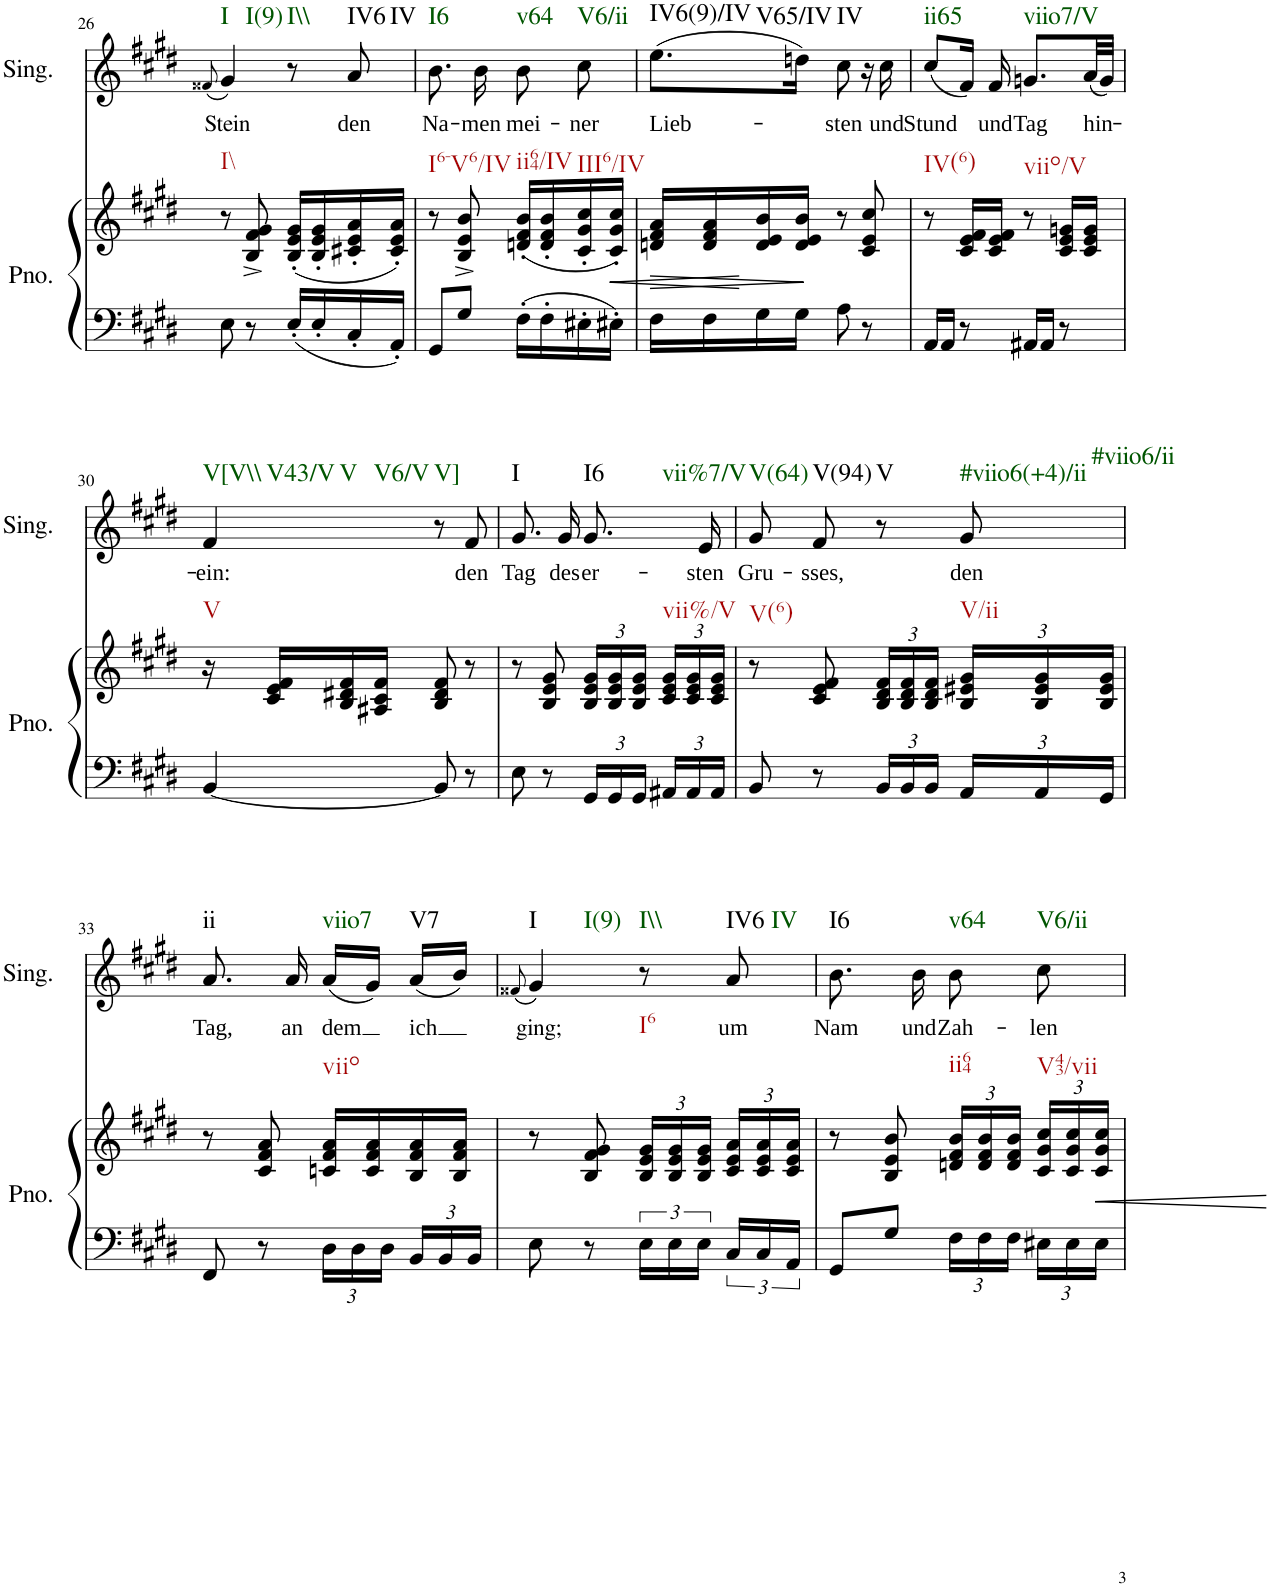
**kern	**kern	**dynam	**kern	**text	**harte
*part2	*part2	*part2	*part1	*part1	*part1
*staff3	*staff2	*staff2/3	*staff1	*staff1	*
*I"Pianoforte	*	*	*I"Singstimme	*	*
*I'Pno.	*	*	*I'Sing.	*	*
!!LO:PB:g=z
*clefF4	*clefG2	*	*clefG2	*	*
*k[f#c#g#d#]	*k[f#c#g#d#]	*	*k[f#c#g#d#]	*	*
*M2/4	*M2/4	*	*M2/4	*	*
=26	=26	=26	=26	=26	=26
.	.	.	(8qf##X/	.	.
!	!	!	!	!LO:LY:b	!LO:H:n=1:kt=I
!	!	!	!	!	!LO:H:n=2:kt=I(9)
8E\	8r	.	4g#/)	Stein	N N
8r	8B/^ 8f#/^ 8g#/^	.	.	.	.
!	!	!	!	!	!LO:H:kt=I\\
16E'/LL	(16B/' 16e/' 16g#/'LL	.	8r	.	N
16E'/	16B/' 16e/' 16g#/'	.	.	.	.
!	!	!	!	!LO:LY:b	!LO:H:n=1:kt=IV6
!	!	!	!	!	!LO:H:n=2:kt=IV
16C#'/	16c#X/' 16e/' 16a/'	.	8a/	den	N N
16AA'/JJ	16c#/' 16e/' 16a/'JJ)	.	.	.	.
=27	=27	=27	=27	=27	=27
!	!	!	!	!LO:LY:b	!LO:H:kt=I6
8GG#/L	8r	.	8.b\	Na-	N
8G#/J	8B/^ 8e/^ 8b/^	.	.	.	.
!	!	!	!	!LO:LY:b	!
.	.	.	16b\	-men	.
!	!	!	!	!LO:LY:b	!LO:H:kt=v64
16F#'\LL	(16dn/' 16f#/' 16b/'LL	.	8b\	mei-	N
16F#'\	16d/' 16f#/' 16b/'	.	.	.	.
!	!	!	!	!LO:LY:b	!LO:H:kt=V6/ii
16E#X'\	16c#/' 16g#/' 16cc#/'	.	8cc#\	-ner	N
!	!	!LO:HP:b	!	!	!
16E#X'\JJ	16c#/' 16g#/' 16cc#/'JJ)	<	.	.	.
.	.	[	.	.	.
=28	=28	=28	=28	=28	=28
!	!	!LO:HP:b	!	!LO:LY:b	!LO:H:n=1:kt=IV6(9)/IV
!	!	!	!	!	!LO:H:n=2:kt=V65/IV
16F#\LL	16dn/ 16f#/ 16a/LL	>	(8.ee\L	Lieb-	N N
16F#\	16d/ 16f#/ 16a/	]	.	.	.
16G#\	16d/ 16e/ 16b/	.	.	.	.
16G#\JJ	16d/ 16e/ 16b/JJ	.	16ddn\Jk)	.	.
!	!	!	!	!LO:LY:b	!LO:H:kt=IV
8A\	8r	.	8cc#\	-sten	N
8r	8c#/ 8e/ 8cc#/	.	16r	.	.
!	!	!	!	!LO:LY:b	!
.	.	.	16cc#\	und	.
=29	=29	=29	=29	=29	=29
!	!	!	!	!LO:LY:b	!LO:H:kt=ii65
16AA/LL	8r	.	(8cc#/L	Stund	N
16AA/JJ	.	.	.	.	.
8r	16c#/ 16e/ 16f#/LL	.	16f#/Jk)	.	.
!	!	!	!	!LO:LY:b	!
.	16c#/ 16e/ 16f#/JJ	.	16f#/	und	.
!	!	!	!	!LO:LY:b	!LO:H:kt=viio7/V
16AA#X/LL	8r	.	8.gn/L	Tag	N
16AA#/JJ	.	.	.	.	.
8r	16c#/ 16e/ 16gn/LL	.	.	.	.
!	!	!	!	!LO:LY:b	!
.	16c#/ 16e/ 16g/JJ	.	(32a/LL	hin-	.
.	.	.	32g/JJJ)	.	.
!!LO:LB:g=z
=30	=30	=30	=30	=30	=30
!	!	!	!	!LO:LY:b	!LO:H:n=1:kt=V[V\\
!	!	!	!	!	!LO:H:n=2:kt=V43/V
!	!	!	!	!	!LO:H:n=3:kt=V
!	!	!	!	!	!LO:H:n=4:kt=V6/V
[4BB/	16r	.	4f#/	-ein:	N N N N
.	16c#/ 16e/ 16f#/LL	.	.	.	.
.	16B/ 16d#X/ 16f#/	.	.	.	.
.	16A#X/ 16c#/ 16f#/JJ	.	.	.	.
!	!	!	!	!	!LO:H:kt=V]
8BB/]	8B/ 8d#/ 8f#/	.	8r	.	N
!	!	!	!	!LO:LY:b	!
8r	8r	.	8f#/	den	.
=31	=31	=31	=31	=31	=31
!	!	!	!	!LO:LY:b	!LO:H:kt=I
8E\	8r	.	8.g#/	Tag	N
8r	8B/ 8e/ 8g#/	.	.	.	.
!	!	!	!	!LO:LY:b	!
.	.	.	16g#/	des	.
*Xbrackettup	*Xbrackettup	*	*	*	*
!	!	!	!	!LO:LY:b	!LO:H:n=1:kt=I6
!	!	!	!	!	!LO:H:n=2:kt=vii%7/V
24GG#/LL	24B/ 24e/ 24g#/LL	.	8.g#/	er-	N N
24GG#/	24B/ 24e/ 24g#/	.	.	.	.
24GG#/JJ	24B/ 24e/ 24g#/JJ	.	.	.	.
24AA#X/LL	24c#/ 24e/ 24g#/LL	.	.	.	.
24AA#/	24c#/ 24e/ 24g#/	.	.	.	.
!	!	!	!	!LO:LY:b	!
.	.	.	16e/	-sten	.
24AA#/JJ	24c#/ 24e/ 24g#/JJ	.	.	.	.
=32	=32	=32	=32	=32	=32
!	!	!	!	!LO:LY:b	!LO:H:kt=V(64)
8BB/	8r	.	8g#/	Gru-	N
!	!	!	!	!LO:LY:b	!LO:H:kt=V(94)
8r	8c#/ 8e/ 8f#/	.	8f#/	-sses,	N
!	!	!	!	!	!LO:H:kt=V
24BB/LL	24B/ 24d#/ 24f#/LL	.	8r	.	N
24BB/	24B/ 24d#/ 24f#/	.	.	.	.
24BB/JJ	24B/ 24d#/ 24f#/JJ	.	.	.	.
!	!	!	!	!LO:LY:b	!LO:H:n=1:kt=#viio6(+4)/ii
!	!	!	!	!	!LO:H:n=2:kt=#viio6/ii
24AA/LL	24B/ 24e#X/ 24g#/LL	.	8g#/	den	N N
24AA/	24B/ 24e#/ 24g#/	.	.	.	.
24GG#/JJ	24B/ 24e#/ 24g#/JJ	.	.	.	.
!!LO:LB:g=z
=33	=33	=33	=33	=33	=33
!	!	!	!	!LO:LY:b	!LO:H:kt=ii
8FF#/	8r	.	8.a/	Tag,	N
8r	8c#/ 8f#/ 8a/	.	.	.	.
!	!	!	!	!LO:LY:b	!
.	.	.	16a/	an	.
!	!	!	!	!LO:LY:b	!LO:H:kt=viio7
24D#\LL	16cn/ 16f#/ 16a/LL	.	(16a/LL	dem	N
24D#\	.	.	.	.	.
.	16c/ 16f#/ 16a/	.	16g#/JJ)	.	.
24D#\JJ	.	.	.	.	.
!	!	!	!	!LO:LY:b	!LO:H:kt=V7
24BB/LL	16B/ 16f#/ 16a/	.	(16a/LL	ich	N
24BB/	.	.	.	.	.
.	16B/ 16f#/ 16a/JJ	.	16b/JJ)	.	.
24BB/JJ	.	.	.	.	.
=34	=34	=34	=34	=34	=34
.	.	.	(8qf##X/	.	.
!	!	!	!	!LO:LY:b	!LO:H:n=1:kt=I
!	!	!	!	!	!LO:H:n=2:kt=I(9)
8E\	8r	.	4g#/)	ging;	N N
8r	8B/ 8f#/ 8g#/	.	.	.	.
*brackettup	*	*	*	*	*
!	!	!	!	!	!LO:H:kt=I\\
24E\LL	24B/ 24e/ 24g#/LL	.	8r	.	N
24E\	24B/ 24e/ 24g#/	.	.	.	.
24E\JJ	24B/ 24e/ 24g#/JJ	.	.	.	.
!	!	!	!	!LO:LY:b	!LO:H:n=1:kt=IV6
!	!	!	!	!	!LO:H:n=2:kt=IV
24C#/LL	24c#/ 24e/ 24a/LL	.	8a/	um	N N
24C#/	24c#/ 24e/ 24a/	.	.	.	.
24AA/JJ	24c#/ 24e/ 24a/JJ	.	.	.	.
=35	=35	=35	=35	=35	=35
!	!	!	!	!LO:LY:b	!LO:H:kt=I6
8GG#/L	8r	.	8.b\	Nam	N
8G#/J	8B/ 8e/ 8b/	.	.	.	.
!	!	!	!	!LO:LY:b	!
.	.	.	16b\	und	.
*Xbrackettup	*	*	*	*	*
!	!	!	!	!LO:LY:b	!LO:H:kt=v64
24F#\LL	24dn/ 24f#/ 24b/LL	.	8b\	Zah-	N
24F#\	24d/ 24f#/ 24b/	.	.	.	.
24F#\JJ	24d/ 24f#/ 24b/JJ	.	.	.	.
!	!	!	!	!LO:LY:b	!LO:H:kt=V6/ii
24E#X\LL	24c#/ 24g#/ 24cc#/LL	.	8cc#\	-len	N
24E#\	24c#/ 24g#/ 24cc#/	.	.	.	.
!	!	!LO:HP:b	!	!	!
24E#\JJ	24c#/ 24g#/ 24cc#/JJ	<	.	.	.
.	.	[	.	.	.
=	=	=	=	=	=
*-	*-	*-	*-	*-	*-
